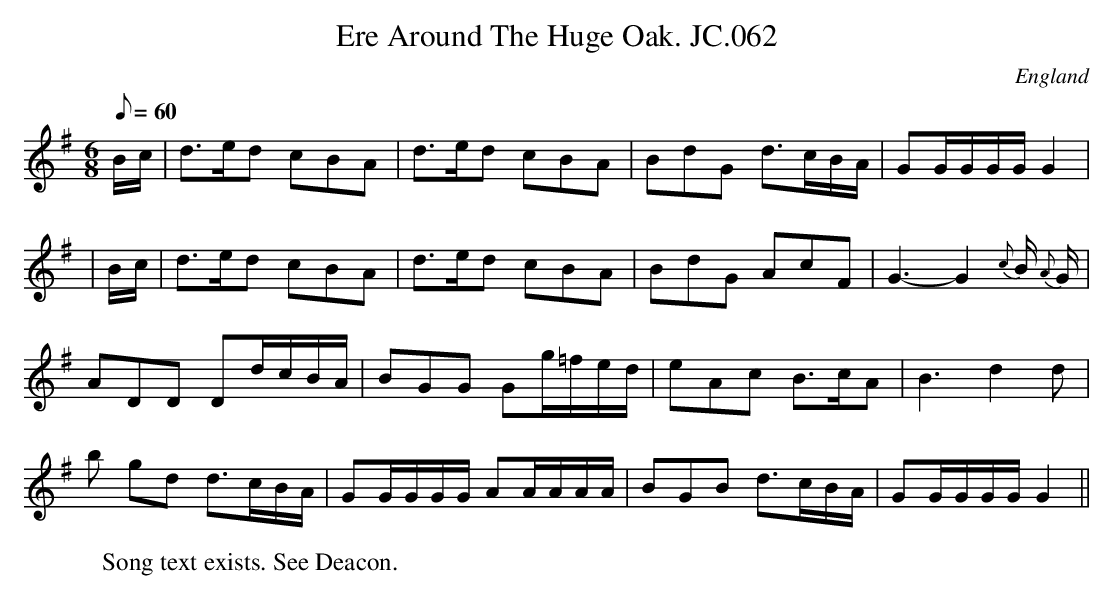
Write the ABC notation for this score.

X:1
T:Ere Around The Huge Oak. JC.062
M:6/8
L:1/8
Q:60
O:England
K:G
B/c/|d>ed cBA|d>ed cBA|BdG d3/2c/B/A/|GG/G/G/G/G2|!
|B/c/|d>ed cBA|d>ed cBA|BdG AcF|G3-G2{c}B/ {A}G/|!
ADD Dd/c/B/A/|BGG Gg/=f/e/d/|eAc B>cA|B3d2d|!
b gd d3/2-c/B/A/|GG/G/G/G/ AA/A/A/A/|BGB d3/2-c/B/A/|GG/G/G/G/G2||
W:Song text exists. See Deacon.
